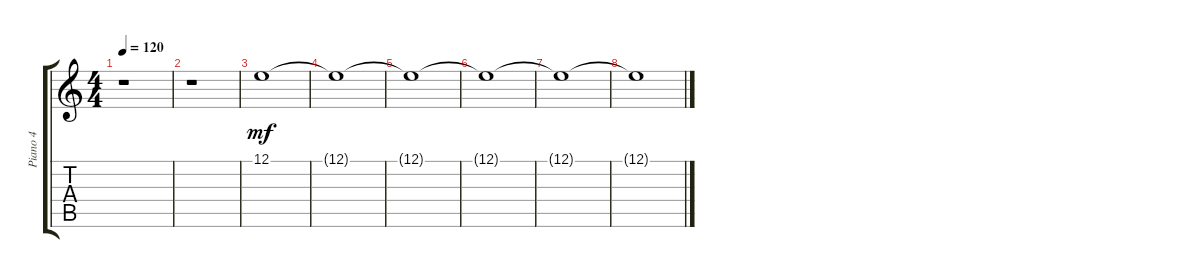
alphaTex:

\track ("Piano 4" "Piano 4") {instrument synthstrings2}
\staff {score tabs}
\tuning (E4 B3 G3 D3 A2 E2) {hide}
\ts (4 4)
\tempo 120
\clef g2
\ks c
r.1{dy mf} |
r.1{volume 0} |
12.1.1{volume 12} |
12.1{t}.1 |
12.1{t}.1 |
12.1{t}.1 |
12.1{t}.1 |
12.1{t}.1
